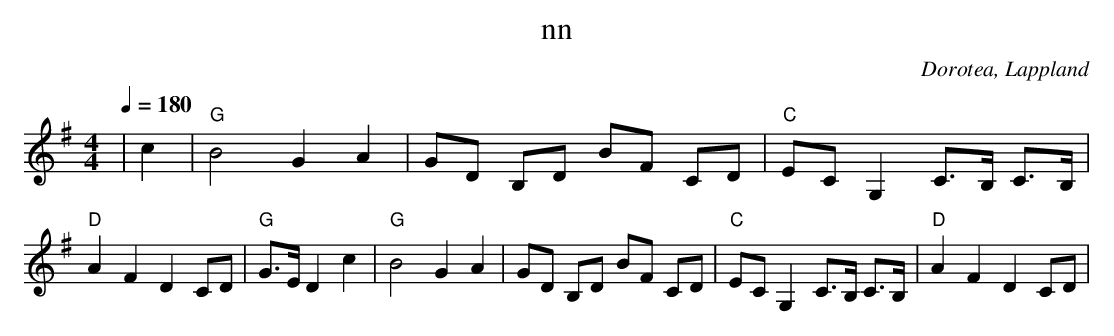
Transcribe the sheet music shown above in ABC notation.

X:1
T:nn
Q:1/4=180
O:Dorotea, Lappland
M:4/4
L:1/16
K:G
| c4 |"G"B8 G4A4  | G2D2 B,2D2   B2F2 C2D2 | "C" E2C2 G,4 C3B,1 C3B,1 | "D" A4 F4 D4 C2D2 | "G"  G3E1 D4 c4 | "G"B8 G4A4  | G2D2 B,2D2   B2F2 C2D2 | "C" E2C2 G,4 C3B,1 C3B,1 | "D" A4 F4 D4 C2D2  |
